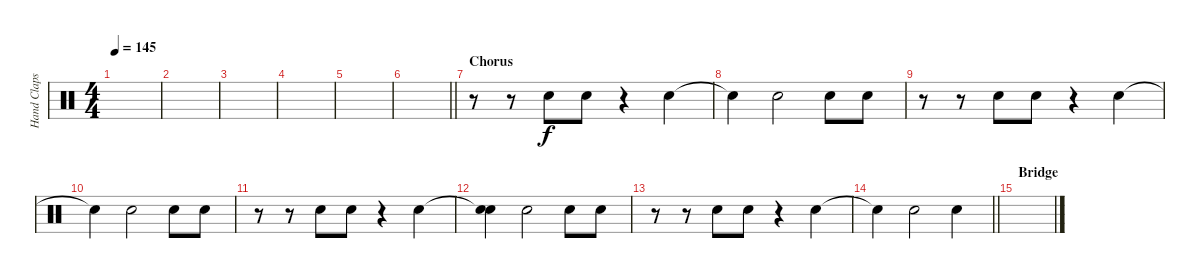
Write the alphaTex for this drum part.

\track ("Hand Claps" "Hand Claps") {instrument percussion}
\staff {score}
\articulation defaults
\ts (4 4)
\tempo 145
\clef neutral
\ks c
|
|
|
|
|
\barLineRight lightlight
|
\section ("" "Chorus")
r.8 r.8 "Hand Clap (hit)".8 "Hand Clap (hit)".8 r.4 "Hand Clap (hit)".4 |
"Hand Clap (hit)"{t}.4 "Hand Clap (hit)".2 "Hand Clap (hit)".8 "Hand Clap (hit)".8 |
r.8 r.8 "Hand Clap (hit)".8 "Hand Clap (hit)".8 r.4 "Hand Clap (hit)".4 |
"Hand Clap (hit)"{t}.4 "Hand Clap (hit)".2 "Hand Clap (hit)".8 "Hand Clap (hit)".8 |
r.8 r.8 "Hand Clap (hit)".8 "Hand Clap (hit)".8 r.4 "Hand Clap (hit)".4 |
("Hand Clap (hit)"{t} "Snare (hit)").4 "Hand Clap (hit)".2 "Hand Clap (hit)".8 "Hand Clap (hit)".8 |
r.8 r.8 "Hand Clap (hit)".8 "Hand Clap (hit)".8 r.4 "Hand Clap (hit)".4 |
\barLineRight lightlight "Snare (hit)"{t}.4 "Hand Clap (hit)".2 "Hand Clap (hit)".4
|
\section ("" "Bridge")
